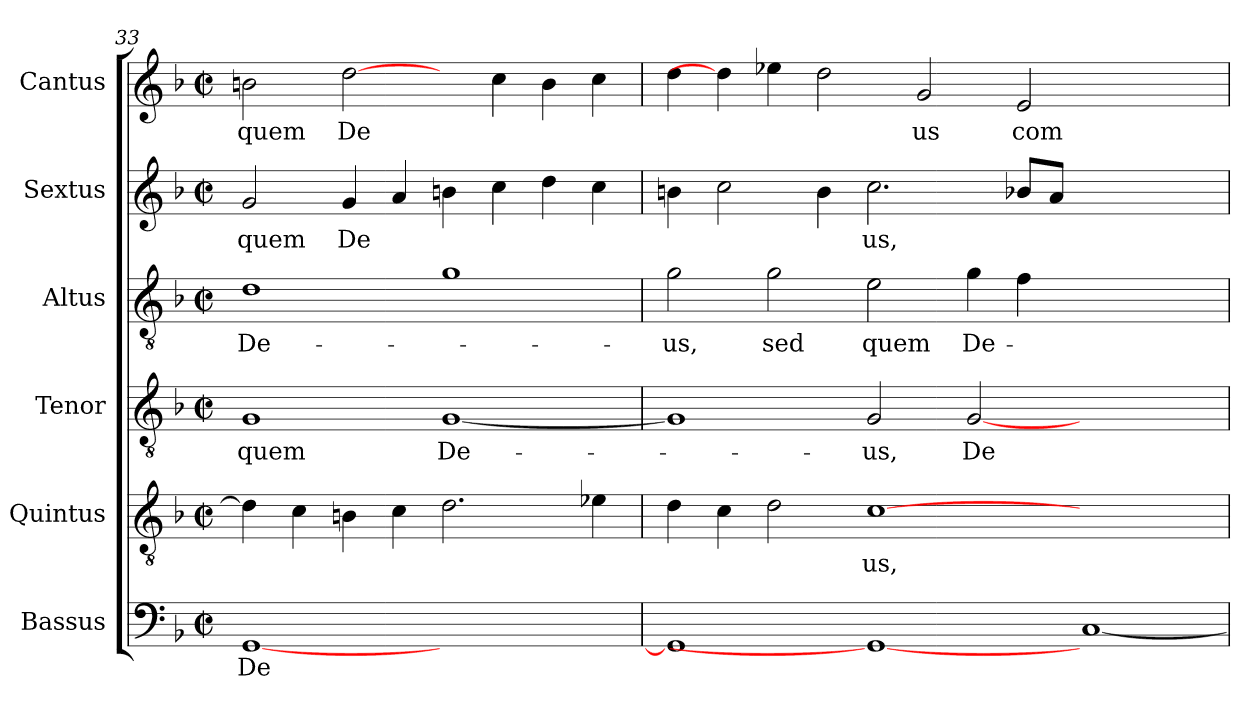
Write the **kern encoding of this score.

**kern	**text	**kern	**text	**kern	**text	**kern	**text	**kern	**text	**kern	**text
*part6	*part6	*part5	*part5	*part4	*part4	*part3	*part3	*part2	*part2	*part1	*part1
*staff6	*staff6	*staff5	*staff5	*staff4	*staff4	*staff3	*staff3	*staff2	*staff2	*staff1	*staff1
*I"Bassus	*	*I"Quintus	*	*I"Tenor	*	*I"Altus	*	*I"Sextus	*	*I"Cantus	*
*clefF4	*	*clefGv2	*	*clefGv2	*	*clefGv2	*	*clefG2	*	*clefG2	*
*k[b-]	*	*k[b-]	*	*k[b-]	*	*k[b-]	*	*k[b-]	*	*k[b-]	*
*F:	*	*F:	*	*F:	*	*F:	*	*F:	*	*F:	*
*M2/2	*	*M2/2	*	*M2/2	*	*M2/2	*	*M2/2	*	*M2/2	*
*met(c|)	*	*met(c|)	*	*met(c|)	*	*met(c|)	*	*met(c|)	*	*met(c|)	*
=33	=33	=33	=33	=33	=33	=33	=33	=33	=33	=33	=33
!	!LO:LY:b:cj	!	!	!	!LO:LY:b:cj	!	!LO:LY:b:cj	!	!LO:LY:b:cj	!	!LO:LY:b:cj
[<1GG	De	4d\]	.	1G	quem	1d	De-	2g/	quem	2bn\	quem
.	.	4c\	.	.	.	.	.	.	.	.	.
!	!	!	!	!	!	!	!	!	!LO:LY:b	!	!LO:LY:b
.	.	4Bn\	.	.	.	.	.	4g/	De	[2dd\	De
.	.	4c\	.	.	.	.	.	4a/	.	.	.
!	!	!	!	!	!LO:LY:b:cj	!	!	!	!	!	!
1ryy	.	2.d\	.	[<1G	De-	1g	.	4bn\	.	4ryy	.
.	.	.	.	.	.	.	.	4cc\	.	4cc\	.
.	.	.	.	.	.	.	.	4dd\	.	4b\	.
.	.	4e-X\	.	.	.	.	.	4cc\	.	4cc\	.
=34	=34	=34	=34	=34	=34	=34	=34	=34	=34	=34	=34
!	!	!	!	!	!	!	!LO:LY:b:cj	!	!	!	!
1GG]	.	4d\	.	1G]	.	2g\	-us,	4bn\	.	4dd\	.
.	.	4c\	.	.	.	.	.	2cc\	.	4dd\]	.
!	!	!	!	!	!	!	!LO:LY:b:cj	!	!	!	!
.	.	2d\	.	.	.	2g\	sed	.	.	4ee-\	.
.	.	.	.	.	.	.	.	4b\	.	2dd\	.
!	!	!	!LO:LY:b:cj	!	!LO:LY:b:cj	!	!LO:LY:b:cj	!	!LO:LY:b	!	!
1GG_	.	[>1c	-us,	2G/	-us,	2e\	quem	2.cc\	us,	.	.
!	!	!	!	!	!	!	!	!	!	!	!LO:LY:b:cj
.	.	.	.	.	.	.	.	.	.	2g/	us
!	!	!	!	!	!LO:LY:b	!	!LO:LY:b	!	!	!	!
.	.	.	.	[<2G/	De-	4g\	De-	.	.	.	.
!	!	!	!	!	!	!	!	!	!	!	!LO:LY:b:cj
.	.	.	.	.	.	4f\	.	8b-X/L	.	2e/	com
.	.	.	.	.	.	.	.	8a/J	.	.	.
[<1C	.	1ryy	.	1ryy	.	1ryy	.	1ryy	.	.	.
.	.	.	.	.	.	.	.	.	.	2.ryy	.
=	=	=	=	=	=	=	=	=	=	=	=
*-	*-	*-	*-	*-	*-	*-	*-	*-	*-	*-	*-
